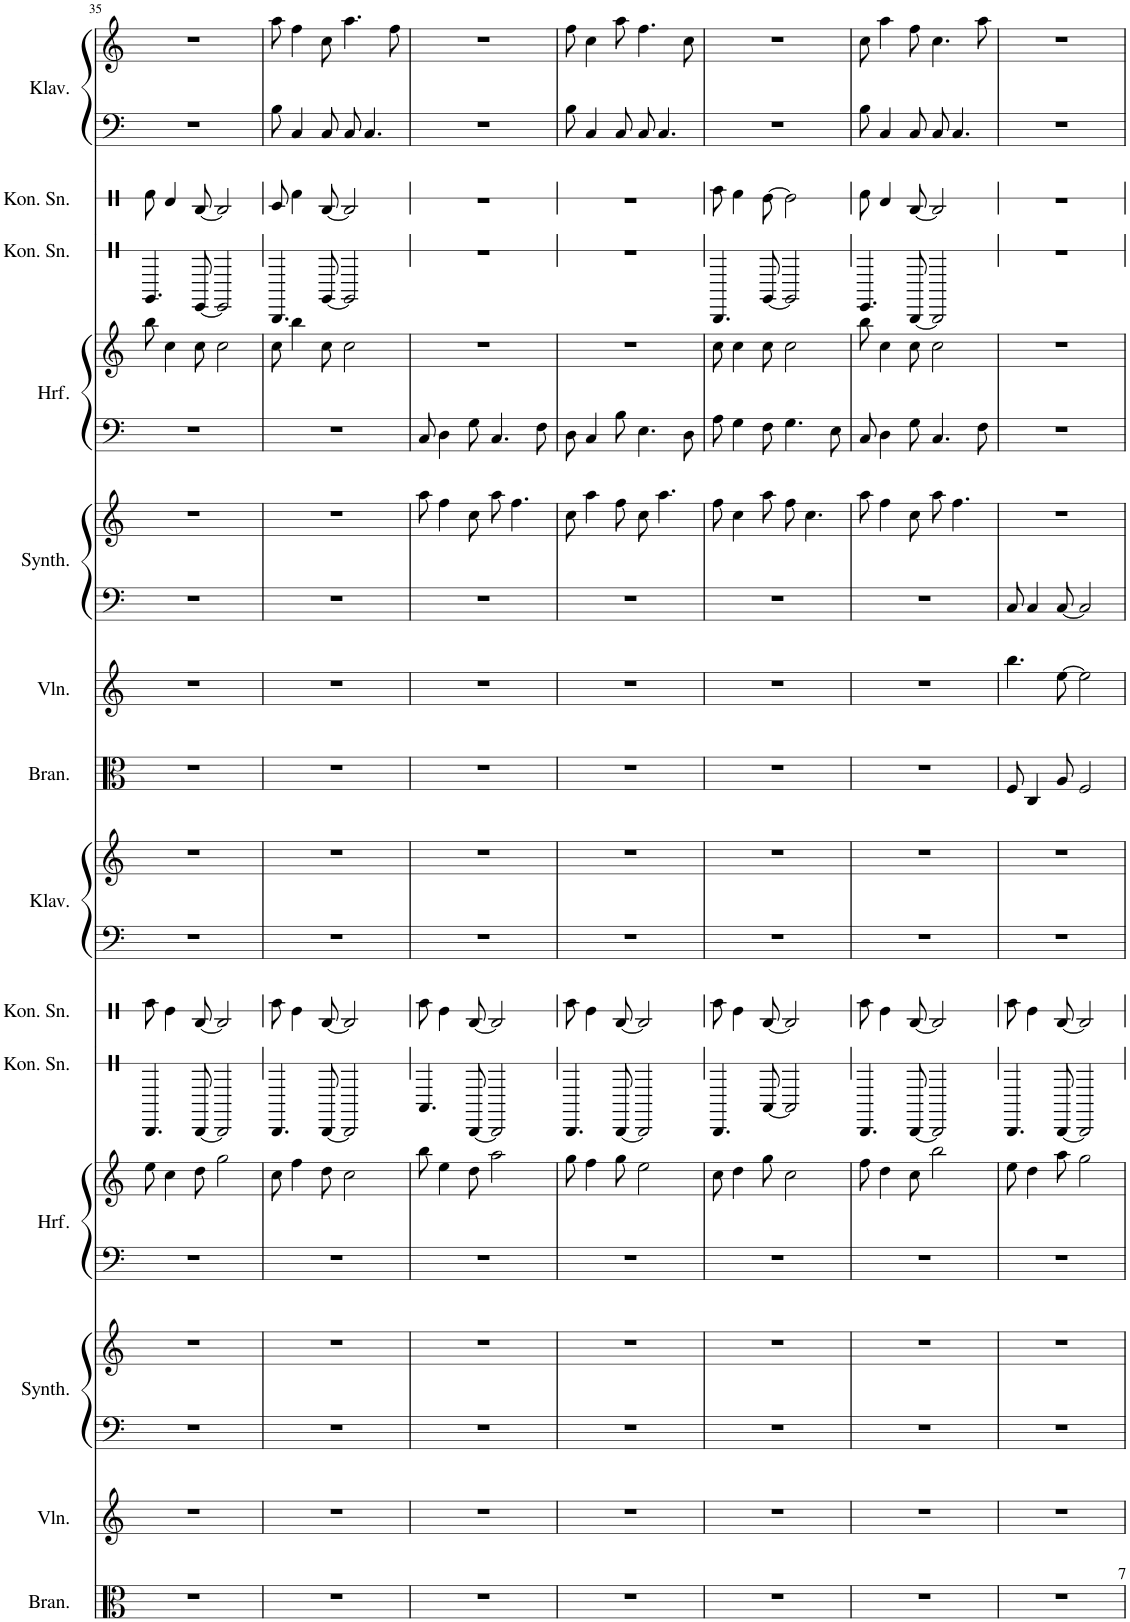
**kern	**kern	**kern	**kern	**kern	**kern	**kern	**kern	**kern	**kern	**kern	**kern	**kern	**kern	**kern	**kern	**kern	**kern	**kern	**kern
*part14	*part13	*part12	*part12	*part11	*part11	*part10	*part9	*part8	*part8	*part7	*part6	*part5	*part5	*part4	*part4	*part3	*part2	*part1	*part1
*staff20	*staff19	*staff18	*staff17	*staff16	*staff15	*staff14	*staff13	*staff12	*staff11	*staff10	*staff9	*staff8	*staff7	*staff6	*staff5	*staff4	*staff3	*staff2	*staff1
*I"Bratschen, StringInstrument	*I"Violinen, StringInstrument	*I"Pad Synthesizer, Warm Pad	*	*I"Harfe, Harp	*	*I"Konzert Snare Drum, Taiko	*I"Konzert Snare Drum, Taiko	*I"Klavier, Piano	*	*I"Bratschen, StringInstrument	*I"Violinen, StringInstrument	*I"Pad Synthesizer, Warm Pad	*	*I"Harfe, Harp	*	*I"Konzert Snare Drum, Taiko	*I"Konzert Snare Drum, Taiko	*I"Klavier, Piano	*
*I'Bran.	*I'Vln.	*I'Synth.	*	*I'Hrf.	*	*I'Kon. Sn.	*I'Kon. Sn.	*I'Klav.	*	*I'Bran.	*I'Vln.	*I'Synth.	*	*I'Hrf.	*	*I'Kon. Sn.	*I'Kon. Sn.	*I'Klav.	*
!!LO:PB:g=z
*clefC3	*clefG2	*clefF4	*clefG2	*clefF4	*clefG2	*clefX	*clefX	*clefF4	*clefG2	*clefC3	*clefG2	*clefF4	*clefG2	*clefF4	*clefG2	*clefX	*clefX	*clefF4	*clefG2
*k[]	*k[]	*k[]	*k[]	*k[]	*k[]	*k[]	*k[]	*k[]	*k[]	*k[]	*k[]	*k[]	*k[]	*k[]	*k[]	*k[]	*k[]	*k[]	*k[]
*M4/4	*M4/4	*M4/4	*M4/4	*M4/4	*M4/4	*M4/4	*M4/4	*M4/4	*M4/4	*M4/4	*M4/4	*M4/4	*M4/4	*M4/4	*M4/4	*M4/4	*M4/4	*M4/4	*M4/4
=35	=35	=35	=35	=35	=35	=35	=35	=35	=35	=35	=35	=35	=35	=35	=35	=35	=35	=35	=35
1r	1r	1r	1r	1r	8ee\	4.C/	8aa\	1r	1r	1r	1r	1r	1r	1r	8bb\	4.A/	8gg\	1r	1r
.	.	.	.	.	4cc\	.	4ff\	.	.	.	.	.	.	.	4cc\	.	4ee/	.	.
.	.	.	.	.	8dd\	[8C/	[8cc/	.	.	.	.	.	.	.	8cc\	[8F/	[8cc/	.	.
.	.	.	.	.	2gg\	2C/]	2cc/]	.	.	.	.	.	.	.	2cc\	2F/]	2cc/]	.	.
=36	=36	=36	=36	=36	=36	=36	=36	=36	=36	=36	=36	=36	=36	=36	=36	=36	=36	=36	=36
1r	1r	1r	1r	1r	8cc\	4.C/	8aa\	1r	1r	1r	1r	1r	1r	1r	8cc\	4.C/	8dd/	8B\	8aa\
.	.	.	.	.	4ff\	.	4ff\	.	.	.	.	.	.	.	4bb\	.	4gg\	4C/	4ff\
.	.	.	.	.	8dd\	[8C/	[8cc/	.	.	.	.	.	.	.	8cc\	[8A/	[8cc/	8C/	8cc\
.	.	.	.	.	2cc\	2C/]	2cc/]	.	.	.	.	.	.	.	2cc\	2A/]	2cc/]	8C/	4.aa\
.	.	.	.	.	.	.	.	.	.	.	.	.	.	.	.	.	.	4.C/	.
.	.	.	.	.	.	.	.	.	.	.	.	.	.	.	.	.	.	.	8ff\
=37	=37	=37	=37	=37	=37	=37	=37	=37	=37	=37	=37	=37	=37	=37	=37	=37	=37	=37	=37
1r	1r	1r	1r	1r	8bb\	4.B/	8aa\	1r	1r	1r	1r	1r	8aa\	8C/	1r	1r	1r	1r	1r
.	.	.	.	.	4ee\	.	4ff\	.	.	.	.	.	4ff\	4D\	.	.	.	.	.
.	.	.	.	.	8dd\	[8C/	[8cc/	.	.	.	.	.	8cc\	8G\	.	.	.	.	.
.	.	.	.	.	2aa\	2C/]	2cc/]	.	.	.	.	.	8aa\	4.C/	.	.	.	.	.
.	.	.	.	.	.	.	.	.	.	.	.	.	4.ff\	.	.	.	.	.	.
.	.	.	.	.	.	.	.	.	.	.	.	.	.	8F\	.	.	.	.	.
=38	=38	=38	=38	=38	=38	=38	=38	=38	=38	=38	=38	=38	=38	=38	=38	=38	=38	=38	=38
1r	1r	1r	1r	1r	8gg\	4.C/	8aa\	1r	1r	1r	1r	1r	8cc\	8D\	1r	1r	1r	8B\	8ff\
.	.	.	.	.	4ff\	.	4ff\	.	.	.	.	.	4aa\	4C/	.	.	.	4C/	4cc\
.	.	.	.	.	8gg\	[8C/	[8cc/	.	.	.	.	.	8ff\	8B\	.	.	.	8C/	8aa\
.	.	.	.	.	2ee\	2C/]	2cc/]	.	.	.	.	.	8cc\	4.E\	.	.	.	8C/	4.ff\
.	.	.	.	.	.	.	.	.	.	.	.	.	4.aa\	.	.	.	.	4.C/	.
.	.	.	.	.	.	.	.	.	.	.	.	.	.	8D\	.	.	.	.	8cc\
=39	=39	=39	=39	=39	=39	=39	=39	=39	=39	=39	=39	=39	=39	=39	=39	=39	=39	=39	=39
1r	1r	1r	1r	1r	8cc\	4.C/	8aa\	1r	1r	1r	1r	1r	8ff\	8A\	8cc\	4.C/	8aa\	1r	1r
.	.	.	.	.	4dd\	.	4ff\	.	.	.	.	.	4cc\	4G\	4cc\	.	4gg\	.	.
.	.	.	.	.	8gg\	[8B/	[8cc/	.	.	.	.	.	8aa\	8F\	8cc\	[8A/	[8ff\	.	.
.	.	.	.	.	2cc\	2B/]	2cc/]	.	.	.	.	.	8ff\	4.G\	2cc\	2A/]	2ff\]	.	.
.	.	.	.	.	.	.	.	.	.	.	.	.	4.cc\	.	.	.	.	.	.
.	.	.	.	.	.	.	.	.	.	.	.	.	.	8E\	.	.	.	.	.
=40	=40	=40	=40	=40	=40	=40	=40	=40	=40	=40	=40	=40	=40	=40	=40	=40	=40	=40	=40
1r	1r	1r	1r	1r	8ff\	4.C/	8aa\	1r	1r	1r	1r	1r	8aa\	8C/	8bb\	4.F/	8gg\	8B\	8cc\
.	.	.	.	.	4dd\	.	4ff\	.	.	.	.	.	4ff\	4D\	4cc\	.	4ee/	4C/	4aa\
.	.	.	.	.	8cc\	[8C/	[8cc/	.	.	.	.	.	8cc\	8G\	8cc\	[8C/	[8cc/	8C/	8ff\
.	.	.	.	.	2bb\	2C/]	2cc/]	.	.	.	.	.	8aa\	4.C/	2cc\	2C/]	2cc/]	8C/	4.cc\
.	.	.	.	.	.	.	.	.	.	.	.	.	4.ff\	.	.	.	.	4.C/	.
.	.	.	.	.	.	.	.	.	.	.	.	.	.	8F\	.	.	.	.	8aa\
=41	=41	=41	=41	=41	=41	=41	=41	=41	=41	=41	=41	=41	=41	=41	=41	=41	=41	=41	=41
1r	1r	1r	1r	1r	8ee\	4.C/	8aa\	1r	1r	8F/	4.bb\	8C/	1r	1r	1r	1r	1r	1r	1r
.	.	.	.	.	4dd\	.	4ff\	.	.	4C/	.	4C/	.	.	.	.	.	.	.
.	.	.	.	.	8aa\	[8C/	[8cc/	.	.	8A/	[8ee\	[8C/	.	.	.	.	.	.	.
.	.	.	.	.	2gg\	2C/]	2cc/]	.	.	2F/	2ee\]	2C/]	.	.	.	.	.	.	.
=	=	=	=	=	=	=	=	=	=	=	=	=	=	=	=	=	=	=	=
*-	*-	*-	*-	*-	*-	*-	*-	*-	*-	*-	*-	*-	*-	*-	*-	*-	*-	*-	*-
